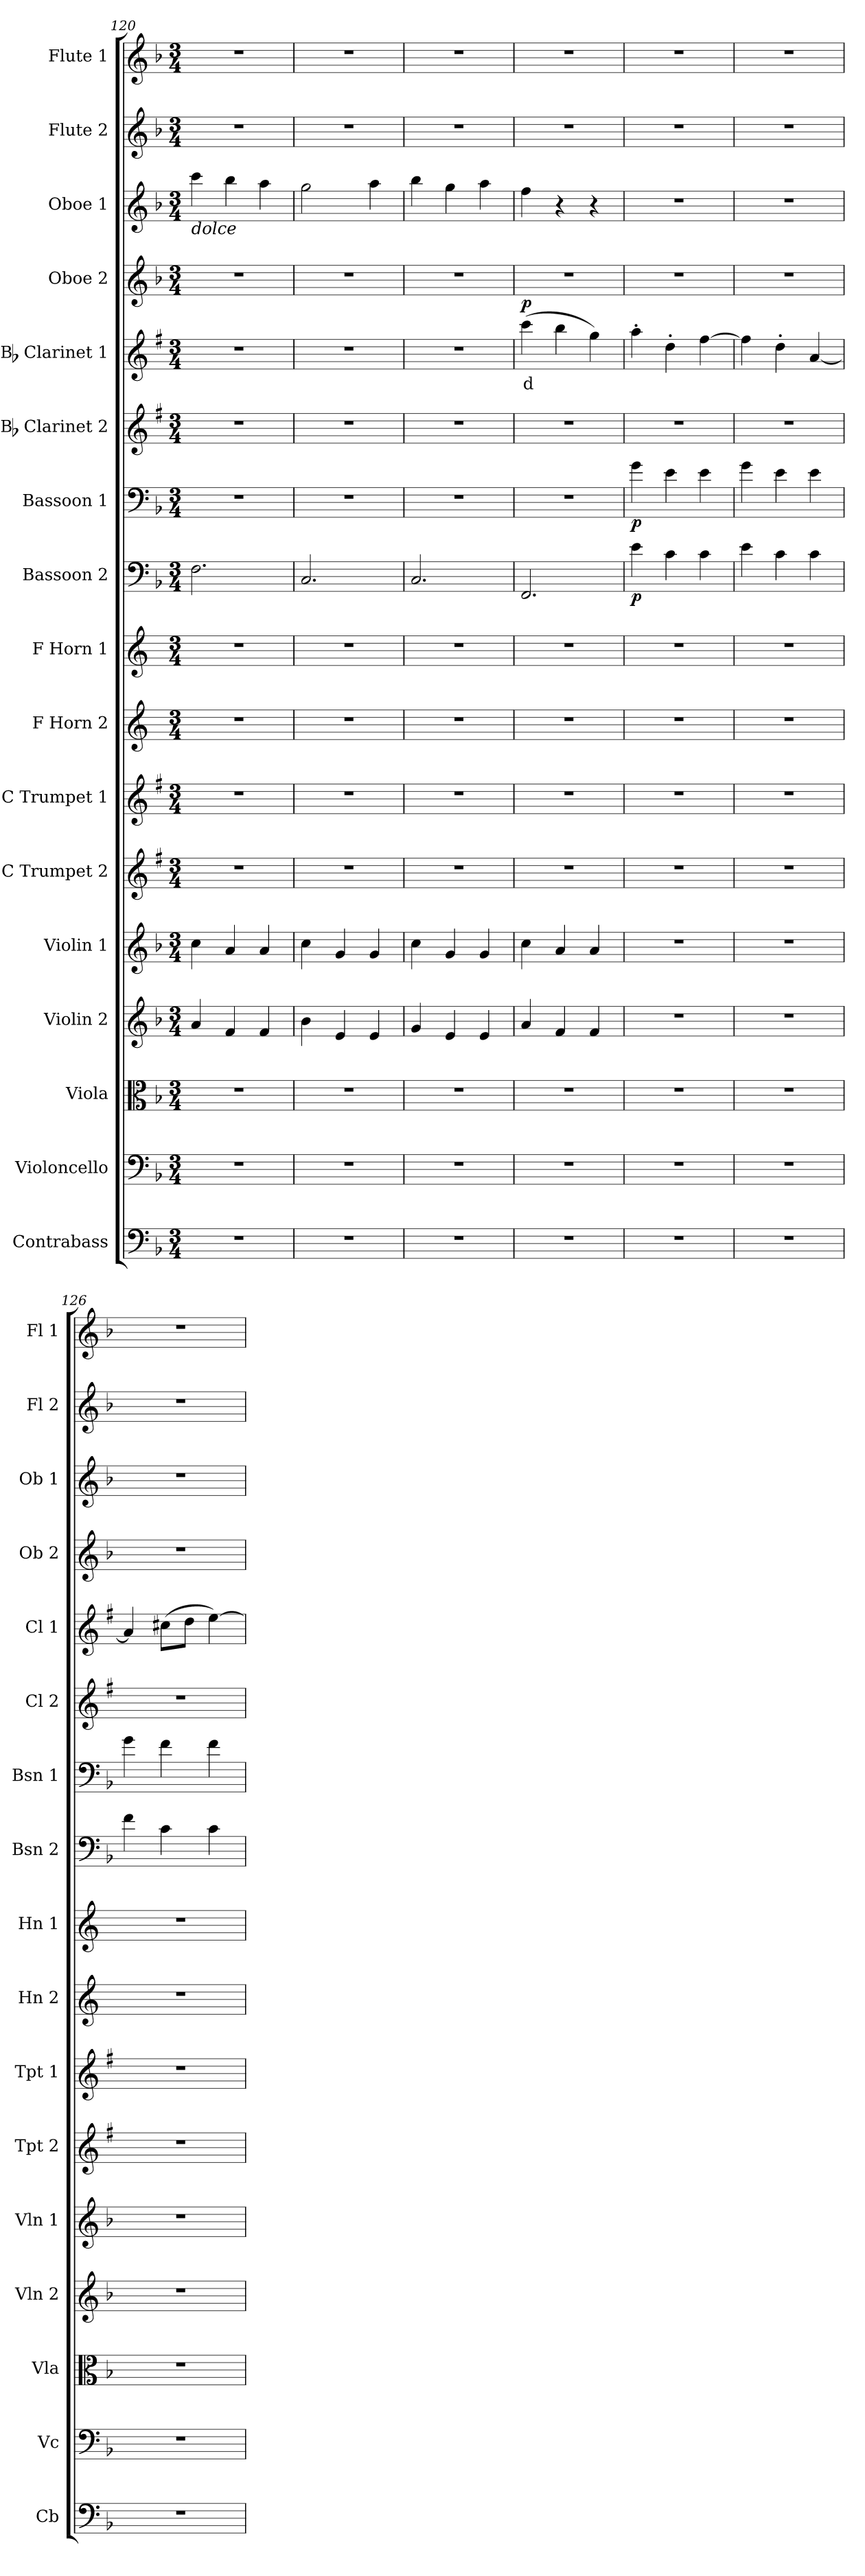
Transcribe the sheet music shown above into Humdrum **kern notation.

**kern	**kern	**kern	**kern	**kern	**kern	**kern	**kern	**kern	**kern	**dynam	**kern	**dynam	**kern	**kern	**text	**dynam	**kern	**kern	**kern	**kern
*part17	*part16	*part15	*part14	*part13	*part12	*part11	*part10	*part9	*part8	*part8	*part7	*part7	*part6	*part5	*part5	*part5	*part4	*part3	*part2	*part1
*staff17	*staff16	*staff15	*staff14	*staff13	*staff12	*staff11	*staff10	*staff9	*staff8	*staff8	*staff7	*staff7	*staff6	*staff5	*staff5	*staff5	*staff4	*staff3	*staff2	*staff1
*I"Contrabass	*I"Violoncello	*I"Viola	*I"Violin 2	*I"Violin 1	*I"C Trumpet 2	*I"C Trumpet 1	*I"F Horn 2	*I"F Horn 1	*I"Bassoon 2	*	*I"Bassoon 1	*	*I"Bb Clarinet 2	*I"Bb Clarinet 1	*	*	*I"Oboe  2	*I"Oboe 1	*I"Flute 2	*I"Flute 1
*I'Cb	*I'Vc	*I'Vla	*I'Vln 2	*I'Vln 1	*I'Tpt 2	*I'Tpt 1	*I'Hn 2	*I'Hn 1	*I'Bsn 2	*	*I'Bsn 1	*	*I'Cl 2	*I'Cl 1	*	*	*I'Ob 2	*I'Ob 1	*I'Fl 2	*I'Fl 1
!!LO:PB:g=z
*clefF4	*clefF4	*clefC3	*clefG2	*clefG2	*clefG2	*clefG2	*clefG2	*clefG2	*clefF4	*	*clefF4	*	*clefG2	*clefG2	*	*	*clefG2	*clefG2	*clefG2	*clefG2
*ITrd7c12	*	*	*	*	*ITrd1c2	*ITrd1c2	*ITrd4c7	*ITrd4c7	*	*	*	*	*ITrd1c2	*ITrd1c2	*	*	*	*	*	*
*k[b-]	*k[b-]	*k[b-]	*k[b-]	*k[b-]	*k[b-]	*k[b-]	*k[b-]	*k[b-]	*k[b-]	*	*k[b-]	*	*k[b-]	*k[b-]	*	*	*k[b-]	*k[b-]	*k[b-]	*k[b-]
*M3/4	*M3/4	*M3/4	*M3/4	*M3/4	*M3/4	*M3/4	*M3/4	*M3/4	*M3/4	*	*M3/4	*	*M3/4	*M3/4	*	*	*M3/4	*M3/4	*M3/4	*M3/4
=120	=120	=120	=120	=120	=120	=120	=120	=120	=120	=120	=120	=120	=120	=120	=120	=120	=120	=120	=120	=120
!	!	!	!	!	!	!	!	!	!	!	!	!	!	!	!	!	!	!LO:TX:b:i:t=dolce	!	!
2.r	2.r	2.r	4a/	4cc\	2.r	2.r	2.r	2.r	2.F\	.	2.r	.	2.r	2.r	.	.	2.r	4ccc\	2.r	2.r
.	.	.	4f/	4a/	.	.	.	.	.	.	.	.	.	.	.	.	.	4bb-\	.	.
.	.	.	4f/	4a/	.	.	.	.	.	.	.	.	.	.	.	.	.	4aa\	.	.
=121	=121	=121	=121	=121	=121	=121	=121	=121	=121	=121	=121	=121	=121	=121	=121	=121	=121	=121	=121	=121
2.r	2.r	2.r	4b-\	4cc\	2.r	2.r	2.r	2.r	2.C/	.	2.r	.	2.r	2.r	.	.	2.r	2gg\	2.r	2.r
.	.	.	4e/	4g/	.	.	.	.	.	.	.	.	.	.	.	.	.	.	.	.
.	.	.	4e/	4g/	.	.	.	.	.	.	.	.	.	.	.	.	.	4aa\	.	.
=122	=122	=122	=122	=122	=122	=122	=122	=122	=122	=122	=122	=122	=122	=122	=122	=122	=122	=122	=122	=122
2.r	2.r	2.r	4g/	4cc\	2.r	2.r	2.r	2.r	2.C/	.	2.r	.	2.r	2.r	.	.	2.r	4bb-\	2.r	2.r
.	.	.	4e/	4g/	.	.	.	.	.	.	.	.	.	.	.	.	.	4gg\	.	.
.	.	.	4e/	4g/	.	.	.	.	.	.	.	.	.	.	.	.	.	4aa\	.	.
=123	=123	=123	=123	=123	=123	=123	=123	=123	=123	=123	=123	=123	=123	=123	=123	=123	=123	=123	=123	=123
!	!	!	!	!	!	!	!	!	!	!	!	!	!	!	!LO:LY:b:color=#FF0000	!LO:DY:b	!	!	!	!
2.r	2.r	2.r	4a/	4cc\	2.r	2.r	2.r	2.r	2.FF/	.	2.r	.	2.r	(4bb-\	d	p	2.r	4ff\	2.r	2.r
.	.	.	4f/	4a/	.	.	.	.	.	.	.	.	.	4aa\	.	.	.	4r	.	.
.	.	.	4f/	4a/	.	.	.	.	.	.	.	.	.	4ff\)	.	.	.	4r	.	.
=124	=124	=124	=124	=124	=124	=124	=124	=124	=124	=124	=124	=124	=124	=124	=124	=124	=124	=124	=124	=124
!	!	!	!	!	!	!	!	!	!	!LO:DY:b	!	!LO:DY:b	!	!	!	!	!	!	!	!
2.r	2.r	2.r	2.r	2.r	2.r	2.r	2.r	2.r	4e\	p	4g\	p	2.r	4gg'\	.	.	2.r	2.r	2.r	2.r
.	.	.	.	.	.	.	.	.	4c\	.	4e\	.	.	4cc'\	.	.	.	.	.	.
.	.	.	.	.	.	.	.	.	4c\	.	4e\	.	.	[4ee\	.	.	.	.	.	.
=125	=125	=125	=125	=125	=125	=125	=125	=125	=125	=125	=125	=125	=125	=125	=125	=125	=125	=125	=125	=125
2.r	2.r	2.r	2.r	2.r	2.r	2.r	2.r	2.r	4e\	.	4g\	.	2.r	4ee\]	.	.	2.r	2.r	2.r	2.r
.	.	.	.	.	.	.	.	.	4c\	.	4e\	.	.	4cc'\	.	.	.	.	.	.
.	.	.	.	.	.	.	.	.	4c\	.	4e\	.	.	[4g/	.	.	.	.	.	.
=126	=126	=126	=126	=126	=126	=126	=126	=126	=126	=126	=126	=126	=126	=126	=126	=126	=126	=126	=126	=126
2.r	2.r	2.r	2.r	2.r	2.r	2.r	2.r	2.r	4f\	.	4g\	.	2.r	4g/]	.	.	2.r	2.r	2.r	2.r
.	.	.	.	.	.	.	.	.	4c\	.	4f\	.	.	(8bn\L	.	.	.	.	.	.
.	.	.	.	.	.	.	.	.	.	.	.	.	.	8cc\J	.	.	.	.	.	.
.	.	.	.	.	.	.	.	.	4c\	.	4f\	.	.	[4dd\)	.	.	.	.	.	.
=	=	=	=	=	=	=	=	=	=	=	=	=	=	=	=	=	=	=	=	=
*-	*-	*-	*-	*-	*-	*-	*-	*-	*-	*-	*-	*-	*-	*-	*-	*-	*-	*-	*-	*-
